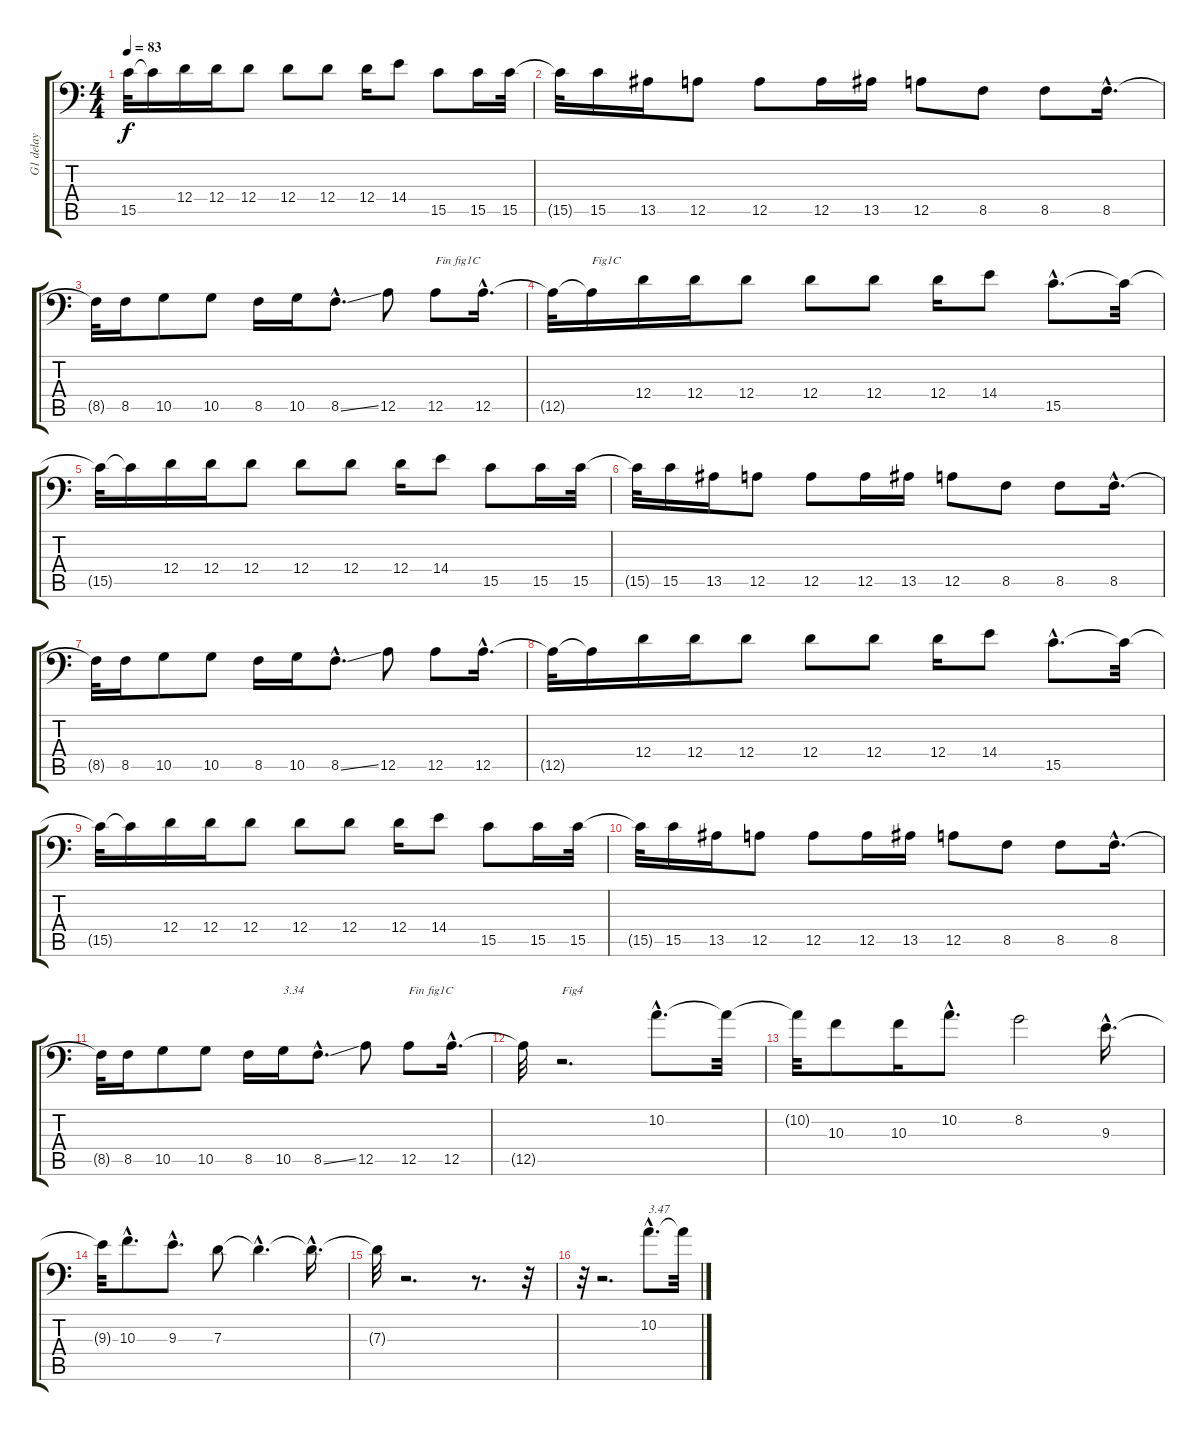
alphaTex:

\track ("G1 delay" "G1 delay") {instrument electricguitarclean}
\staff {score tabs}
\tuning (E3 B2 G2 D2 A1 E1) {hide}
\ts (4 4)
\tempo 83
\clef f4
\ks c
15.5{t}.32{dy f} 15.5{t}.16 12.4.16 12.4.16 12.4.8 12.4.8 12.4.8 12.4.16 14.4.8 15.5.8 15.5.16 15.5.32 |
15.5{t}.32 15.5.16 13.5.16 12.5.8 12.5.8 12.5.16 13.5.16 12.5.8 8.5.8 8.5.8 8.5{hac}.16{d} |
8.5{t}.32 8.5.16 10.5.8 10.5.8 8.5.16 10.5.16 8.5{ss hac}.8{d} 12.5.8 12.5.8{txt "Fin fig1C"} 12.5{hac}.16{d} |
12.5{t}.32 12.5{t}.16{txt "Fig1C"} 12.4.16 12.4.16 12.4.8 12.4.8 12.4.8 12.4.16 14.4.8 15.5{hac}.8{d} 15.5{t}.32 |
15.5{t}.32 15.5{t}.16 12.4.16 12.4.16 12.4.8 12.4.8 12.4.8 12.4.16 14.4.8 15.5.8 15.5.16 15.5.32 |
15.5{t}.32 15.5.16 13.5.16 12.5.8 12.5.8 12.5.16 13.5.16 12.5.8 8.5.8 8.5.8 8.5{hac}.16{d} |
8.5{t}.32 8.5.16 10.5.8 10.5.8 8.5.16 10.5.16 8.5{ss hac}.8{d} 12.5.8 12.5.8 12.5{hac}.16{d} |
12.5{t}.32 12.5{t}.16 12.4.16 12.4.16 12.4.8 12.4.8 12.4.8 12.4.16 14.4.8 15.5{hac}.8{d} 15.5{t}.32 |
15.5{t}.32 15.5{t}.16 12.4.16 12.4.16 12.4.8 12.4.8 12.4.8 12.4.16 14.4.8 15.5.8 15.5.16 15.5.32 |
15.5{t}.32 15.5.16 13.5.16 12.5.8 12.5.8 12.5.16 13.5.16 12.5.8 8.5.8 8.5.8 8.5{hac}.16{d} |
8.5{t}.32 8.5.16 10.5.8 10.5.8 8.5.16 10.5.16{txt "3.34"} 8.5{ss hac}.8{d} 12.5.8 12.5.8{txt "Fin fig1C"} 12.5{hac}.16{d} |
12.5{t}.32 r.2{d txt "Fig4"} 10.2{hac}.8{d} 10.2{t}.32 |
10.2{t}.32 10.3.8 10.3.16 10.2{hac}.8{d} 8.2.2 9.3{hac}.16{d} |
9.3{t}.32 10.3{hac}.8{d} 9.3{hac}.8{d} 7.3.8 7.3{hac t}.4{d} 7.3{hac t}.16{d} |
7.3{t}.32 r.2{d} r.8{d} r.32 |
r.32 r.2{d} 10.2{hac}.8{d txt "3.47"} 10.2{t}.32
